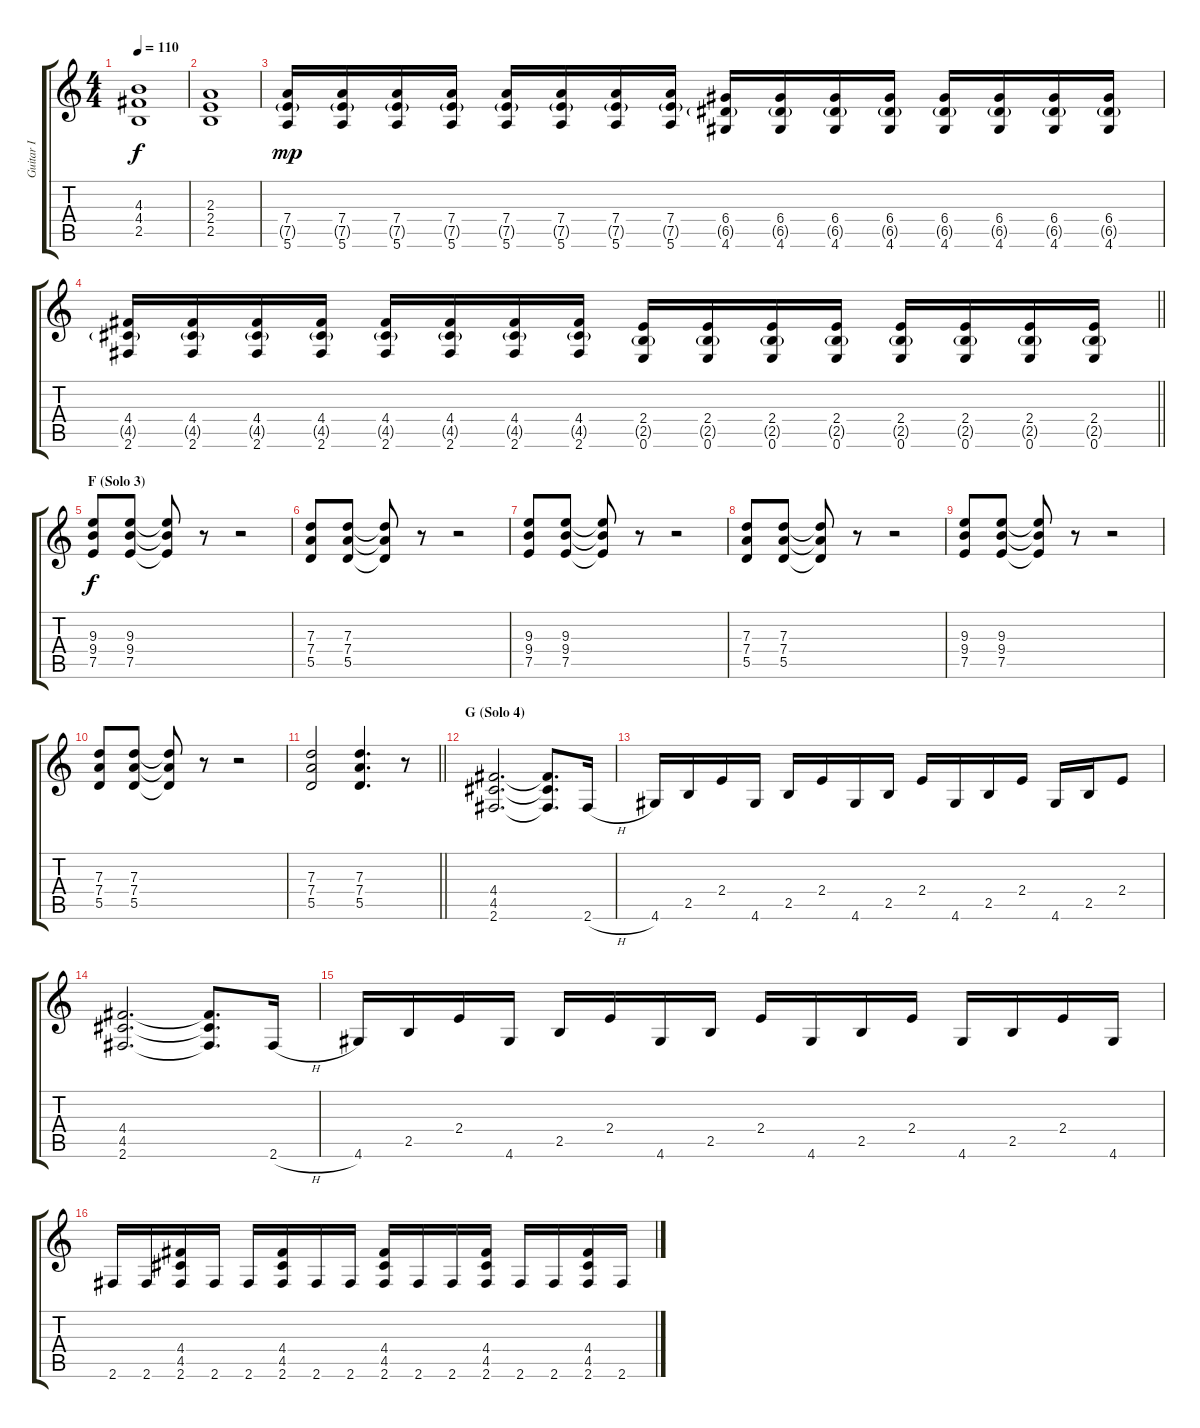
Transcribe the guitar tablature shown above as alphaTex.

\track ("Guitar I" "Guitar I") {instrument distortionguitar}
\staff {score tabs}
\tuning (E4 B3 G3 D3 A2 E2) {hide}
\ts (4 4)
\tempo 110
\clef g2
\ks c
(4.3 4.4 2.5).1{dy f} |
(2.3 2.4 2.5).1 |
(7.4 7.5{g} 5.6).16{dy mp} (7.4 7.5{g} 5.6).16 (7.4 7.5{g} 5.6).16 (7.4 7.5{g} 5.6).16 (7.4 7.5{g} 5.6).16 (7.4 7.5{g} 5.6).16 (7.4 7.5{g} 5.6).16 (7.4 7.5{g} 5.6).16 (6.4 6.5{g} 4.6).16 (6.4 6.5{g} 4.6).16 (6.4 6.5{g} 4.6).16 (6.4 6.5{g} 4.6).16 (6.4 6.5{g} 4.6).16 (6.4 6.5{g} 4.6).16 (6.4 6.5{g} 4.6).16 (6.4 6.5{g} 4.6).16 |
\barLineRight lightlight
(4.4 4.5{g} 2.6).16 (4.4 4.5{g} 2.6).16 (4.4 4.5{g} 2.6).16 (4.4 4.5{g} 2.6).16 (4.4 4.5{g} 2.6).16 (4.4 4.5{g} 2.6).16 (4.4 4.5{g} 2.6).16 (4.4 4.5{g} 2.6).16 (2.4 2.5{g} 0.6).16 (2.4 2.5{g} 0.6).16 (2.4 2.5{g} 0.6).16 (2.4 2.5{g} 0.6).16 (2.4 2.5{g} 0.6).16 (2.4 2.5{g} 0.6).16 (2.4 2.5{g} 0.6).16 (2.4 2.5{g} 0.6).16 |
\section ("" "F (Solo 3)")
(9.3 9.4 7.5).8{dy f} (9.3 9.4 7.5).8 (9.3{t} 9.4{t} 7.5{t}).8 r.8 r.2 |
(7.3 7.4 5.5).8 (7.3 7.4 5.5).8 (7.3{t} 7.4{t} 5.5{t}).8 r.8 r.2 |
(9.3 9.4 7.5).8 (9.3 9.4 7.5).8 (9.3{t} 9.4{t} 7.5{t}).8 r.8 r.2 |
(7.3 7.4 5.5).8 (7.3 7.4 5.5).8 (7.3{t} 7.4{t} 5.5{t}).8 r.8 r.2 |
(9.3 9.4 7.5).8 (9.3 9.4 7.5).8 (9.3{t} 9.4{t} 7.5{t}).8 r.8 r.2 |
(7.3 7.4 5.5).8 (7.3 7.4 5.5).8 (7.3{t} 7.4{t} 5.5{t}).8 r.8 r.2 |
\barLineRight lightlight
(7.3 7.4 5.5).2 (7.3 7.4 5.5).4{d} r.8 |
\section ("" "G (Solo 4)")
(4.4 4.5 2.6).2{d} (4.4{t} 4.5{t} 2.6{t}).8{d} 2.6{h}.16 |
4.6.16 2.5.16 2.4.16 4.6.16 2.5.16 2.4.16 4.6.16 2.5.16 2.4.16 4.6.16 2.5.16 2.4.16 4.6.16 2.5.16 2.4.8 |
(4.4 4.5 2.6).2{d} (4.4{t} 4.5{t} 2.6{t}).8{d} 2.6{h}.16 |
4.6.16 2.5.16 2.4.16 4.6.16 2.5.16 2.4.16 4.6.16 2.5.16 2.4.16 4.6.16 2.5.16 2.4.16 4.6.16 2.5.16 2.4.16 4.6.16 |
2.6.16 2.6.16 (4.4 4.5 2.6).16 2.6.16 2.6.16 (4.4 4.5 2.6).16 2.6.16 2.6.16 (4.4 4.5 2.6).16 2.6.16 2.6.16 (4.4 4.5 2.6).16 2.6.16 2.6.16 (4.4 4.5 2.6).16 2.6.16
